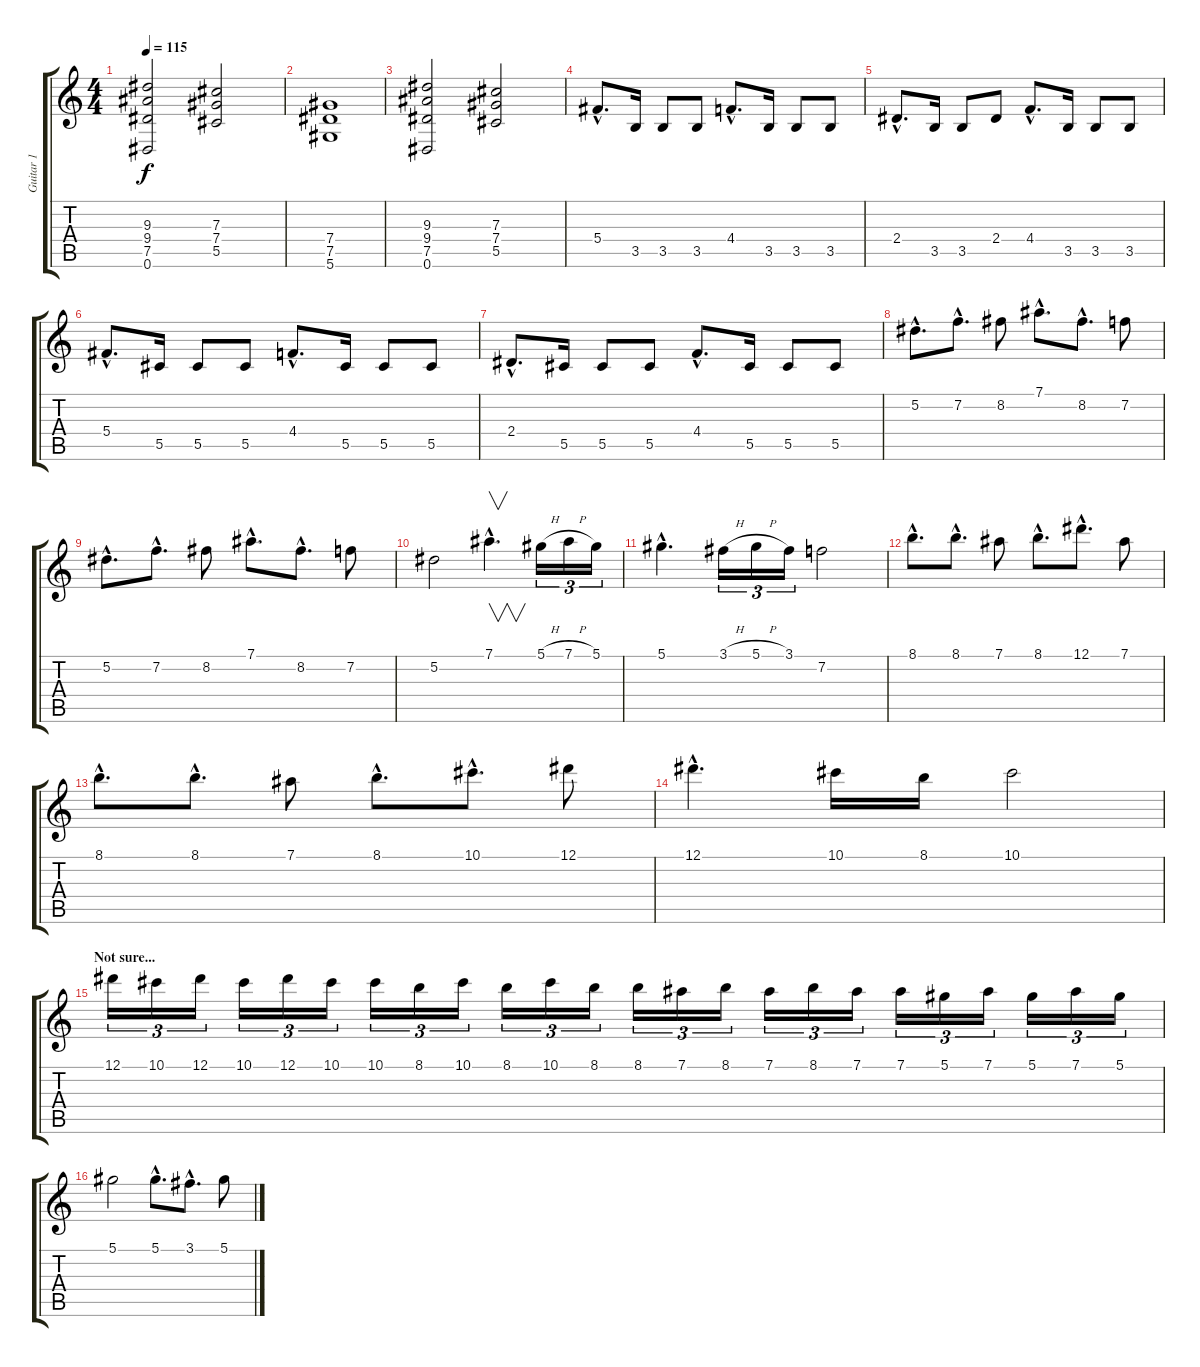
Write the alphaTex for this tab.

\track ("Guitar 1" "Guitar 1") {instrument distortionguitar}
\staff {score tabs}
\tuning (Eb4 Bb3 Gb3 Db3 Ab2 Eb2) {hide}
\ts (4 4)
\tempo 115
\clef g2
\ks c
(9.3 9.4 7.5 0.6).2{dy f} (7.3 7.4 5.5).2 |
(7.4 7.5 5.6).1 |
(9.3 9.4 7.5 0.6).2 (7.3 7.4 5.5).2 |
5.4{hac}.8{d} 3.5.16 3.5.8 3.5.8 4.4{hac}.8{d} 3.5.16 3.5.8 3.5.8 |
2.4{hac}.8{d} 3.5.16 3.5.8 2.4.8 4.4{hac}.8{d} 3.5.16 3.5.8 3.5.8 |
5.4{hac}.8{d} 5.5.16 5.5.8 5.5.8 4.4{hac}.8{d} 5.5.16 5.5.8 5.5.8 |
2.4{hac}.8{d} 5.5.16 5.5.8 5.5.8 4.4{hac}.8{d} 5.5.16 5.5.8 5.5.8 |
5.2{hac}.8{d} 7.2{hac}.8{d} 8.2.8 7.1{hac}.8{d} 8.2{hac}.8{d} 7.2.8 |
5.2{hac}.8{d} 7.2{hac}.8{d} 8.2.8 7.1{hac}.8{d} 8.2{hac}.8{d} 7.2.8 |
5.2.2 7.1{hac}.4{v d} 5.1{h}.16{tu (3 2)} 7.1{h}.16{tu (3 2)} 5.1.16{tu (3 2)} |
5.1{hac}.4{d} 3.1{h}.16{tu (3 2)} 5.1{h}.16{tu (3 2)} 3.1.16{tu (3 2)} 7.2.2 |
8.1{hac}.8{d} 8.1{hac}.8{d} 7.1.8 8.1{hac}.8{d} 12.1{hac}.8{d} 7.1.8 |
8.1{hac}.8{d} 8.1{hac}.8{d} 7.1.8 8.1{hac}.8{d} 10.1{hac}.8{d} 12.1.8 |
12.1{hac}.4{d} 10.1.16 8.1.16 10.1.2 |
\section ("" "Not sure...")
12.1.16{tu (3 2)} 10.1.16{tu (3 2)} 12.1.16{tu (3 2)} 10.1.16{tu (3 2)} 12.1.16{tu (3 2)} 10.1.16{tu (3 2)} 10.1.16{tu (3 2)} 8.1.16{tu (3 2)} 10.1.16{tu (3 2)} 8.1.16{tu (3 2)} 10.1.16{tu (3 2)} 8.1.16{tu (3 2)} 8.1.16{tu (3 2)} 7.1.16{tu (3 2)} 8.1.16{tu (3 2)} 7.1.16{tu (3 2)} 8.1.16{tu (3 2)} 7.1.16{tu (3 2)} 7.1.16{tu (3 2)} 5.1.16{tu (3 2)} 7.1.16{tu (3 2)} 5.1.16{tu (3 2)} 7.1.16{tu (3 2)} 5.1.16{tu (3 2)} |
5.1.2 5.1{hac}.8{d} 3.1{hac}.8{d} 5.1.8
